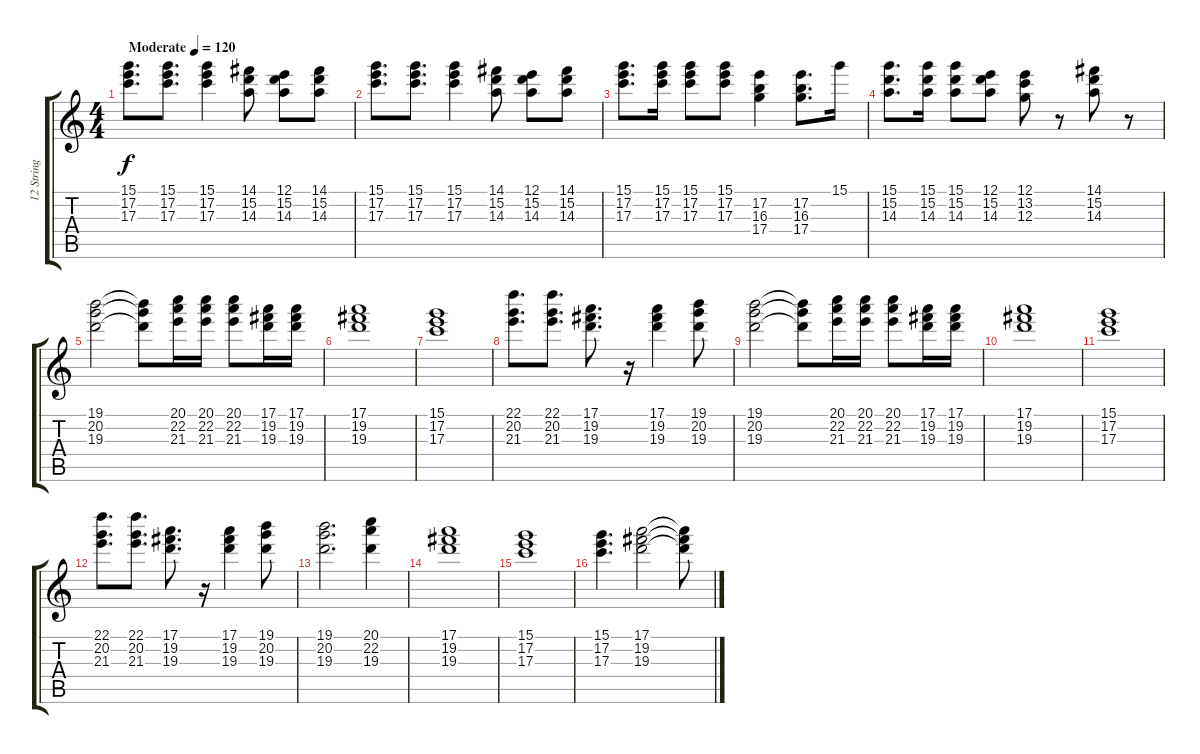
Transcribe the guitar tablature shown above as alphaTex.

\track ("12 String Fake" "12 String ") {instrument acousticguitarsteel}
\staff {score tabs}
\tuning (E4 B3 G3 D3 A2 E2) {hide}
\ts (4 4)
\tempo (120 "Moderate")
\clef g2
\ks c
(15.1 17.2 17.3).8{d dy f instrument acousticguitarsteel} (15.1 17.2 17.3).8{d} (15.1 17.2 17.3).4 (14.1 15.2 14.3).8 (12.1 15.2 14.3).8 (14.1 15.2 14.3).8 |
(15.1 17.2 17.3).8{d} (15.1 17.2 17.3).8{d} (15.1 17.2 17.3).4 (14.1 15.2 14.3).8 (12.1 15.2 14.3).8 (14.1 15.2 14.3).8 |
(15.1 17.2 17.3).8{d} (15.1 17.2 17.3).16 (15.1 17.2 17.3).8 (15.1 17.2 17.3).8 (17.2 16.3 17.4).4 (17.2 16.3 17.4).8{d} 15.1.16 |
(15.1 15.2 14.3).8{d} (15.1 15.2 14.3).16 (15.1 15.2 14.3).8 (12.1 15.2 14.3).8 (12.1 13.2 12.3).8 r.8 (14.1 15.2 14.3).8 r.8 |
(19.1 20.2 19.3).2 (19.1{t} 20.2{t} 19.3{t}).8 (20.1 22.2 21.3).16 (20.1 22.2 21.3).16 (20.1 22.2 21.3).8 (17.1 19.2 19.3).16 (17.1 19.2 19.3).16 |
(17.1 19.2 19.3).1 |
(15.1 17.2 17.3).1 |
(22.1 20.2 21.3).8{d} (22.1 20.2 21.3).8{d} (17.1 19.2 19.3).8{d} r.16 (17.1 19.2 19.3).4 (19.1 20.2 19.3).8 |
(19.1 20.2 19.3).2 (19.1{t} 20.2{t} 19.3{t}).8 (20.1 22.2 21.3).16 (20.1 22.2 21.3).16 (20.1 22.2 21.3).8 (17.1 19.2 19.3).16 (17.1 19.2 19.3).16 |
(17.1 19.2 19.3).1 |
(15.1 17.2 17.3).1 |
(22.1 20.2 21.3).8{d} (22.1 20.2 21.3).8{d} (17.1 19.2 19.3).8{d} r.16 (17.1 19.2 19.3).4 (19.1 20.2 19.3).8 |
(19.1 20.2 19.3).2{d} (20.1 22.2 19.3).4 |
(17.1 19.2 19.3).1 |
(15.1 17.2 17.3).1 |
(15.1 17.2 17.3).4{d} (17.1 19.2 19.3).2 (17.1{t} 19.2{t} 19.3{t}).8
